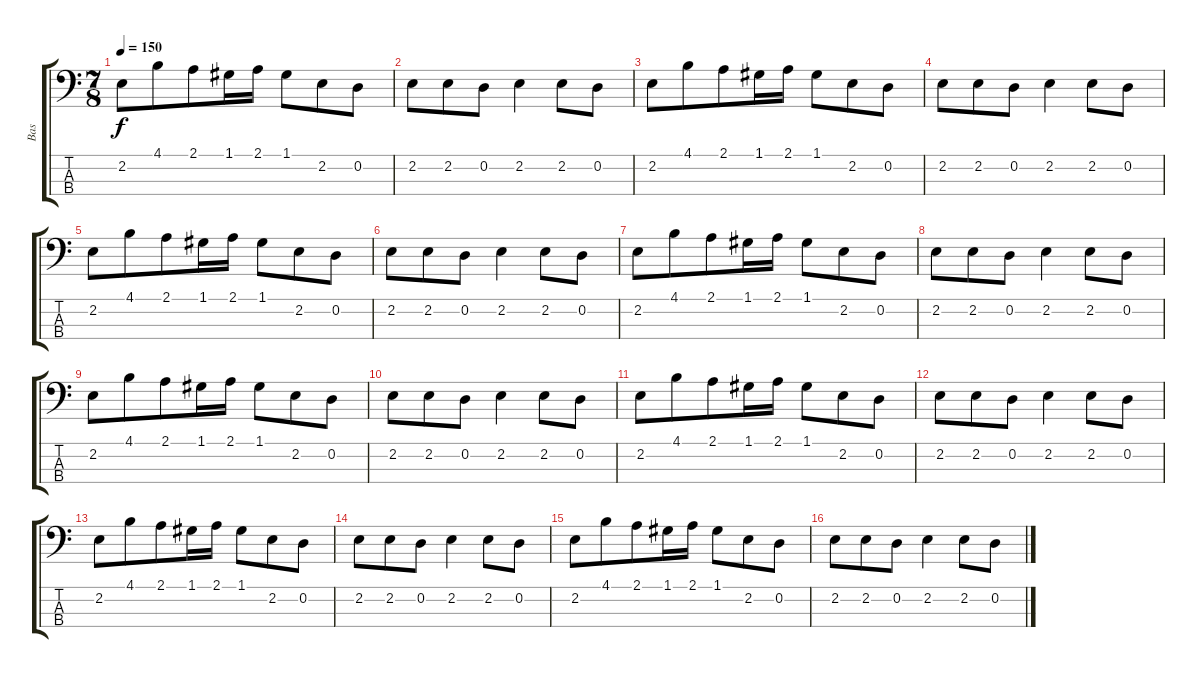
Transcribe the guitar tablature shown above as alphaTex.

\track ("Bas" "Bas") {instrument electricbasspick}
\staff {score tabs}
\tuning (G2 D2 A1 E1) {hide}
\ts (7 8)
\tempo 150
\clef f4
\ks c
2.2.8{dy f} 4.1.8 2.1.8 1.1.16 2.1.16 1.1.8 2.2.8 0.2.8 |
2.2.8 2.2.8 0.2.8 2.2.4 2.2.8 0.2.8 |
2.2.8 4.1.8 2.1.8 1.1.16 2.1.16 1.1.8 2.2.8 0.2.8 |
2.2.8 2.2.8 0.2.8 2.2.4 2.2.8 0.2.8 |
2.2.8 4.1.8 2.1.8 1.1.16 2.1.16 1.1.8 2.2.8 0.2.8 |
2.2.8 2.2.8 0.2.8 2.2.4 2.2.8 0.2.8 |
2.2.8 4.1.8 2.1.8 1.1.16 2.1.16 1.1.8 2.2.8 0.2.8 |
2.2.8 2.2.8 0.2.8 2.2.4 2.2.8 0.2.8 |
2.2.8 4.1.8 2.1.8 1.1.16 2.1.16 1.1.8 2.2.8 0.2.8 |
2.2.8 2.2.8 0.2.8 2.2.4 2.2.8 0.2.8 |
2.2.8 4.1.8 2.1.8 1.1.16 2.1.16 1.1.8 2.2.8 0.2.8 |
2.2.8 2.2.8 0.2.8 2.2.4 2.2.8 0.2.8 |
2.2.8 4.1.8 2.1.8 1.1.16 2.1.16 1.1.8 2.2.8 0.2.8 |
2.2.8 2.2.8 0.2.8 2.2.4 2.2.8 0.2.8 |
2.2.8 4.1.8 2.1.8 1.1.16 2.1.16 1.1.8 2.2.8 0.2.8 |
2.2.8 2.2.8 0.2.8 2.2.4 2.2.8 0.2.8
